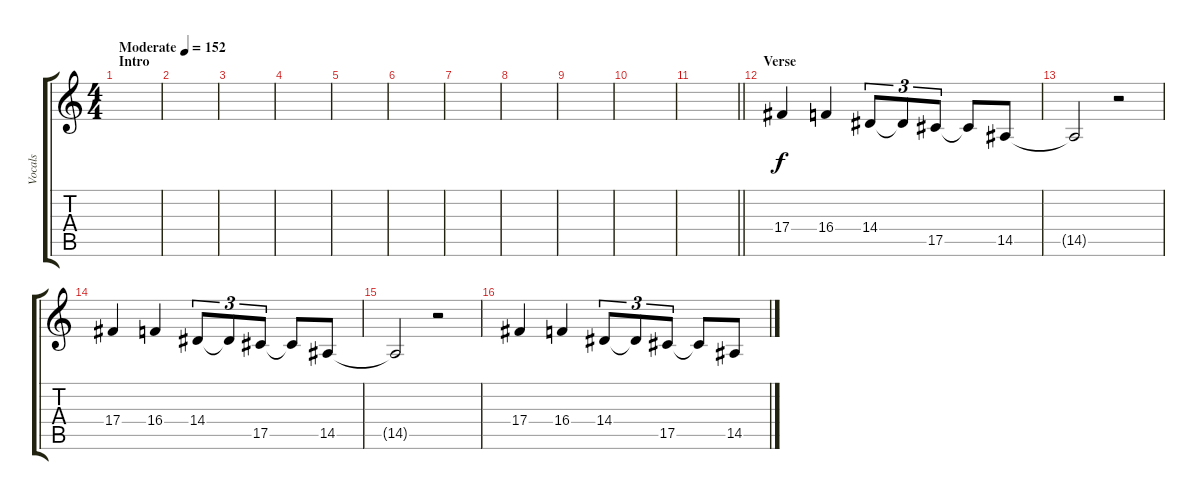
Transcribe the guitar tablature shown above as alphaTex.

\track ("Vocals" "Vocals") {instrument sopranosax}
\staff {score tabs}
\tuning (Eb4 Bb3 Gb3 Db3 Ab2 Eb2) {hide}
\ts (4 4)
\section ("" "Intro")
\tempo (152 "Moderate")
\clef g2
\ks c
|
|
|
|
|
|
|
|
|
|
\barLineRight lightlight
|
\section ("" "Verse")
17.4.4 16.4.4 14.4.8{tu (3 2)} 14.4{t}.8{tu (3 2)} 17.5.8{tu (3 2)} 17.5{t}.8 14.5.8 |
14.5{t}.2 r.2 |
17.4.4 16.4.4 14.4.8{tu (3 2)} 14.4{t}.8{tu (3 2)} 17.5.8{tu (3 2)} 17.5{t}.8 14.5.8 |
14.5{t}.2 r.2 |
17.4.4 16.4.4 14.4.8{tu (3 2)} 14.4{t}.8{tu (3 2)} 17.5.8{tu (3 2)} 17.5{t}.8 14.5.8
